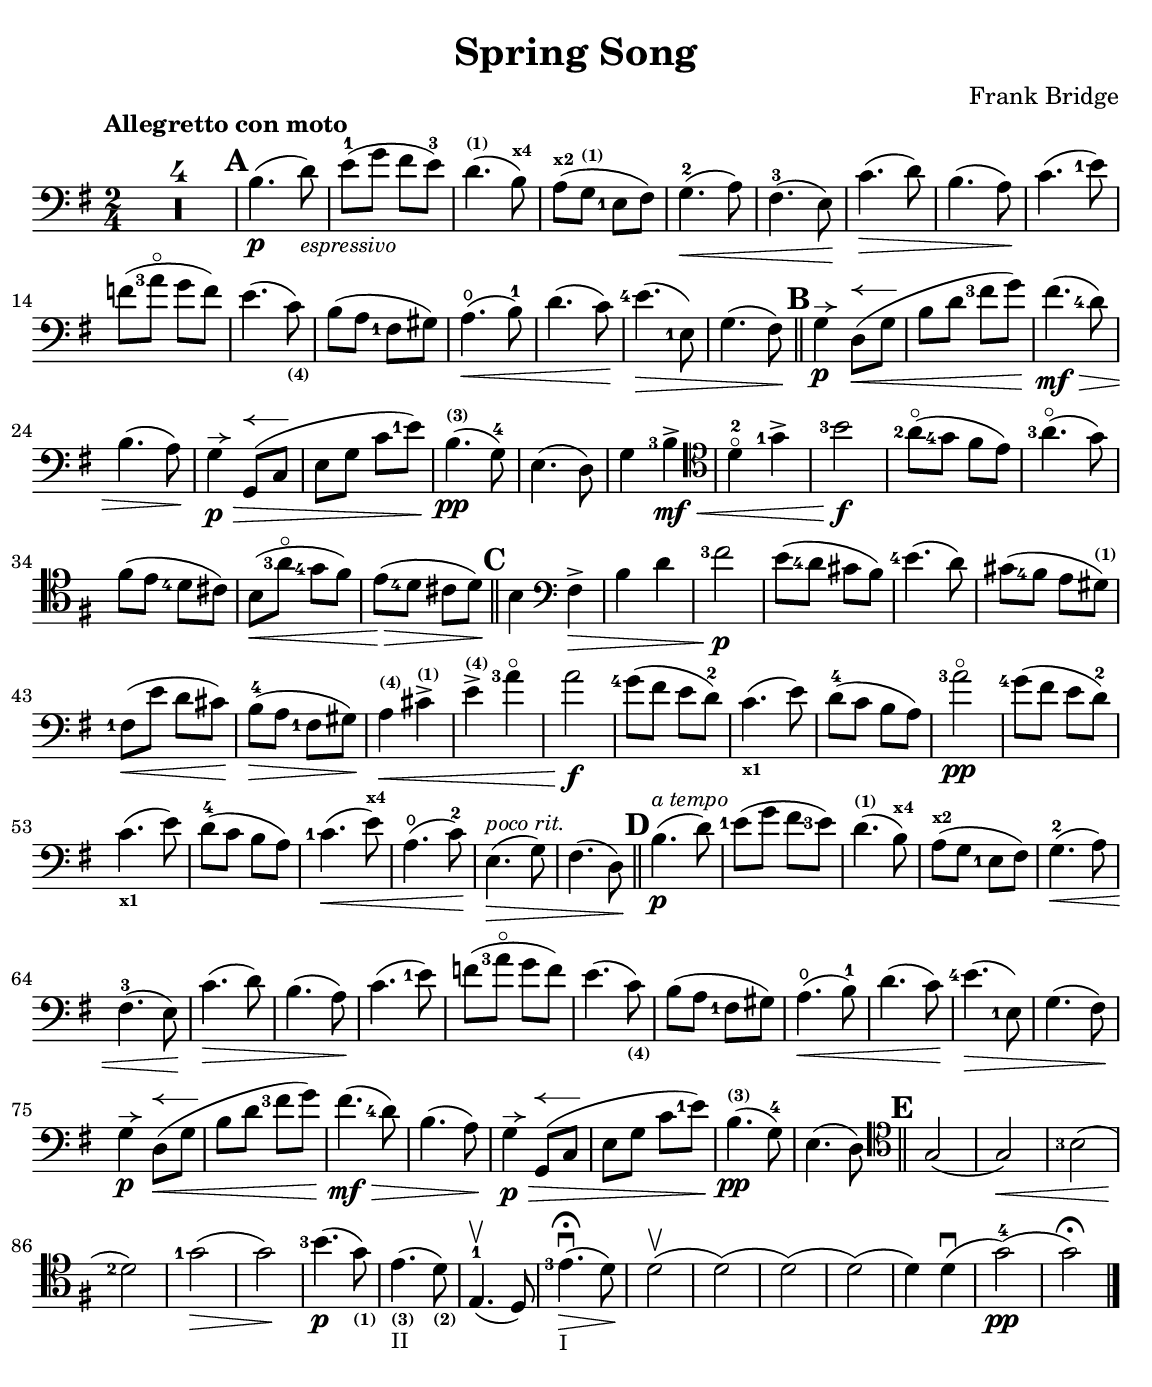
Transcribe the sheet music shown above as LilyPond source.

#(set-global-staff-size 21)

\version "2.18.2"

\header {
  title    = "Spring Song"
  composer = "Frank Bridge"
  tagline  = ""
}

\language "italiano"

% iPad Pro 12.9

\paper {
  paper-width  = 195\mm
  paper-height = 260\mm
  indent = #0
  page-count = #1
  line-width = #184
%  ragged-last = ##t
  ragged-last-bottom = ##t
  ragged-bottom = ##f
}

allongerUne = \markup {
  \center-column {
    \combine
    \draw-line #'(-2 . 0)
    \arrow-head #X #RIGHT ##f
  }
}

retenir = \markup {
  \center-column {
    \concat {
      \arrow-head #X #LEFT ##f
      \hspace #-1
      \draw-line #'(-4 . 0)
    }
  }
}

\score {
  \new Staff
%  \with {instrumentName = #"Cello "}
  {
    \override Hairpin.to-barline = ##f
    \tempo "Allegretto con moto"
    \time 2/4
    \key sol \major
    \clef "bass"
    \set fingeringOrientations = #'(left)

    \compressFullBarRests
    R1*2
    \mark \default
    si4.\p(re'8_\markup{\small\italic "espressivo"})                      % 5
    mi'8-1(sol'8 fad'8 mi'8-3)                                            % 6
    re'4.^\markup{\bold\teeny (1)}(si8^\markup{\bold\teeny x4})           % 7
    la8^\markup{\bold\teeny x2}(sol8^\markup{\bold\teeny (1)}
    <mi-1>8 fad8)                                                         % 8
    sol4.-2\<(la8)                                                        % 9
    fad4.-3(mi8)\!                                                        % 10
    do'4.\>(re'8)                                                         % 11
    si4.(la8)\!                                                           % 12
    do'4.(<mi'-1>8)                                                       % 13
    fa'8(<la'-3>8\flageolet sol'8 fa'8)                                   % 14
    mi'4.(do'8_\markup{\bold\teeny (4)})                                  % 15
    si8(la8 <fad-1>8 sold8)                                               % 16
    la4.\open\<(si8-1)                                                    % 17
    re'4.(do'8)\!                                                         % 18
    <mi'-4>4.\>(<mi-1>8)                                                  % 19
    sol4.(fad8)\!                                                         % 20
    \bar "||"
    \mark \default
    sol4\p^\allongerUne re8^\retenir\<(sol8                               % 21
    si8 re'8 <fad'-3>8 sol'8)\!                                           % 22
    fad'4.\mf\>(<re'-4>8)                                                 % 23
    si4.(la8)\!                                                           % 24
    sol4\p^\allongerUne\> sol,8^\retenir(do8                              % 25
    mi8 sol8 do'8 <mi'-1>8)\!                                             % 26
    si4.^\markup{\bold\teeny (3)}\pp(sol8-4)                              % 27
    mi4.(re8)                                                             % 28
    sol4 <si-3>4\mf->\<                                                   % 29
    \clef "tenor"
    re'4-2\flageolet <sol'-1>4->                                          % 30
    <si'-3>2\f\!                                                          % 31
    <la'-2>8\flageolet(<sol'-4>8 fad'8 mi'8)                              % 32
    <la'-3>4.\flageolet(sol'8)                                            % 33
    fad'8(mi'8 <re'-4>8 dod'8)                                            % 34
    si8\<(<la'-3>8\flageolet <sol'-4>8 fad'8)                             % 35
    mi'8\>(<re'-4>8 dod'8 re'8)\!                                         % 36
    \bar "||"
    \mark \default
    si4
    \clef "bass"
    fad4->\>                                                              % 37
    si4 re'4                                                              % 38
    <fad'-3>2\p\!                                                         % 39
    mi'8(<re'-4>8 dod'8 si8)                                              % 40
    <mi'-4>4.(re'8)                                                       % 41
    dod'8(<si-4>8 la8 sold8^\markup{\bold\teeny (1)})                     % 42
    <fad-1>8\<(mi' re'8 dod'8)\!                                          % 43
    si8-4\>(la8 <fad-1>8 sold8)\!                                         % 44
    la4^\markup{\bold\teeny (4)}\< dod'4->^\markup{\bold\teeny (1)}       % 45
    mi'4^\markup{\bold\teeny (4)}-> <la'-3>4\flageolet                    % 46
    la'2\!\f                                                              % 47
    <sol'-4>8(fad'8 mi'8 re'8-2)                                          % 48
    do'4._\markup{\bold\teeny x1}(mi'8)                                   % 49
    re'8-4(do'8 si8 la8)                                                  % 50
    <la'-3>2\flageolet\pp                                                 % 51
    <sol'-4>8(fad'8 mi'8 re'8-2)                                          % 52
    do'4._\markup{\bold\teeny x1}(mi'8)                                   % 53
    re'8-4(do'8 si8 la8)                                                  % 54
    <do'-1>4.\<(mi'8^\markup{\bold\teeny x4})                             % 55
    la4.\open(do'8-2)\!                                                   % 56
    mi4.\>^\markup{\small\italic "poco rit."}(sol8)                       % 57
    fad4.(re8)\!                                                          % 58
    \bar "||"
    \mark \default
    si4.\p(^\markup{\small\italic "a tempo"} re'8)                        % 59
    <mi'-1>8(sol'8 fad'8 <mi'-3>8)                                        % 60
    re'4.^\markup{\bold\teeny (1)}(si8^\markup{\bold\teeny x4})           % 61
    la8^\markup{\bold\teeny x2}(sol8 <mi-1>8 fad8)                        % 62
    sol4.-2\<(la8)                                                        % 63
    fad4.-3(mi8)\!                                                        % 64
    do'4.\>(re'8)                                                         % 65
    si4.(la8)\!                                                           % 66
    do'4.(<mi'-1>8)                                                       % 67
    fa'8(<la'-3>8\flageolet sol'8 fa'8)                                   % 68
    mi'4.(do'8_\markup{\bold\teeny (4)})                                  % 69
    si8(la8 <fad-1>8 sold8)                                               % 70
    la4.\open\<(si8-1)                                                    % 71
    re'4.(do'8)\!                                                         % 72
    <mi'-4>4.\>(<mi-1>8)                                                  % 73
    sol4.(fad8)\!                                                         % 74
    sol4\p^\allongerUne re8^\retenir\<(sol8                               % 75
    si8 re'8 <fad'-3>8 sol'8)\!                                           % 76
    fad'4.\mf\>(<re'-4>8)                                                 % 77
    si4.(la8)\!                                                           % 78
    sol4\p^\allongerUne\> sol,8^\retenir(do8                              % 79
    mi8 sol8 do'8 <mi'-1>8)\!                                             % 80
    si4.^\markup{\bold\teeny (3)}\pp(sol8-4)                              % 81
    mi4.(re8)                                                             % 82
    \bar "||"
    \mark \default
    \clef "tenor"
    sol2(                                                                 % 83
    sol2)\<                                                               % 84
    <si-3>2(                                                              % 85
    <re'-2>2)\!                                                           % 86
    <sol'-1>2\>(                                                          % 87
    sol'2)\!                                                              % 88
    <si'-3>4.\p(sol'8_\markup{\bold\teeny (1)})                           % 89
    mi'4._\markup{\bold\teeny (3)}_\markup{\small II}(
    re'8_\markup{\bold\teeny (2)})                                        % 90
    mi4.-1\upbow(re8)                                                     % 91
    <mi'-3>4.\fermata\downbow_\markup{\small I}\>(re'8)\!                 % 92
    re'2\upbow(                                                           % 93
    re'2)(                                                                % 94
    re'2)(                                                                % 95
    re'2)(                                                                % 96
    re'4) re'4\downbow(                                                   % 97
    sol'2-4\pp)(                                                          % 98
    sol'2)\fermata                                                        % 99
    \bar "|."
  }
}
